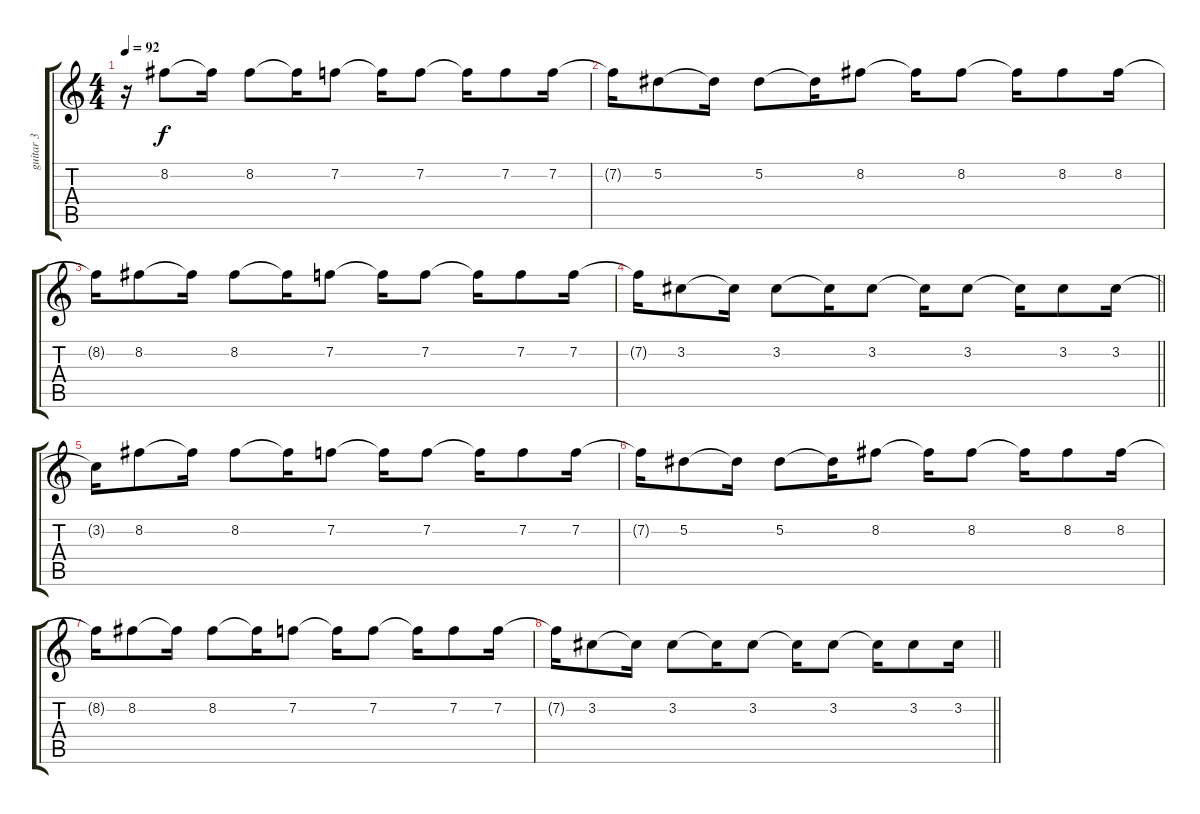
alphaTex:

\track ("guitar 3" "guitar 3") {instrument electricguitarjazz}
\staff {score tabs}
\tuning (Eb4 Bb3 Gb3 Db3 Ab2 Eb2) {hide}
\ts (4 4)
\tempo 92
\clef g2
\ks c
r.16{dy f} 8.2.8 8.2{t}.16 8.2.8 8.2{t}.16 7.2.8 7.2{t}.16 7.2.8 7.2{t}.16 7.2.8 7.2.16 |
7.2{t}.16 5.2.8 5.2{t}.16 5.2.8 5.2{t}.16 8.2.8 8.2{t}.16 8.2.8 8.2{t}.16 8.2.8 8.2.16 |
8.2{t}.16 8.2.8 8.2{t}.16 8.2.8 8.2{t}.16 7.2.8 7.2{t}.16 7.2.8 7.2{t}.16 7.2.8 7.2.16 |
\barLineRight lightlight
7.2{t}.16 3.2.8 3.2{t}.16 3.2.8 3.2{t}.16 3.2.8 3.2{t}.16 3.2.8 3.2{t}.16 3.2.8 3.2.16 |
3.2{t}.16 8.2.8 8.2{t}.16 8.2.8 8.2{t}.16 7.2.8 7.2{t}.16 7.2.8 7.2{t}.16 7.2.8 7.2.16 |
7.2{t}.16 5.2.8 5.2{t}.16 5.2.8 5.2{t}.16 8.2.8 8.2{t}.16 8.2.8 8.2{t}.16 8.2.8 8.2.16 |
8.2{t}.16 8.2.8 8.2{t}.16 8.2.8 8.2{t}.16 7.2.8 7.2{t}.16 7.2.8 7.2{t}.16 7.2.8 7.2.16 |
\barLineRight lightlight
7.2{t}.16 3.2.8 3.2{t}.16 3.2.8 3.2{t}.16 3.2.8 3.2{t}.16 3.2.8 3.2{t}.16 3.2.8 3.2.16
